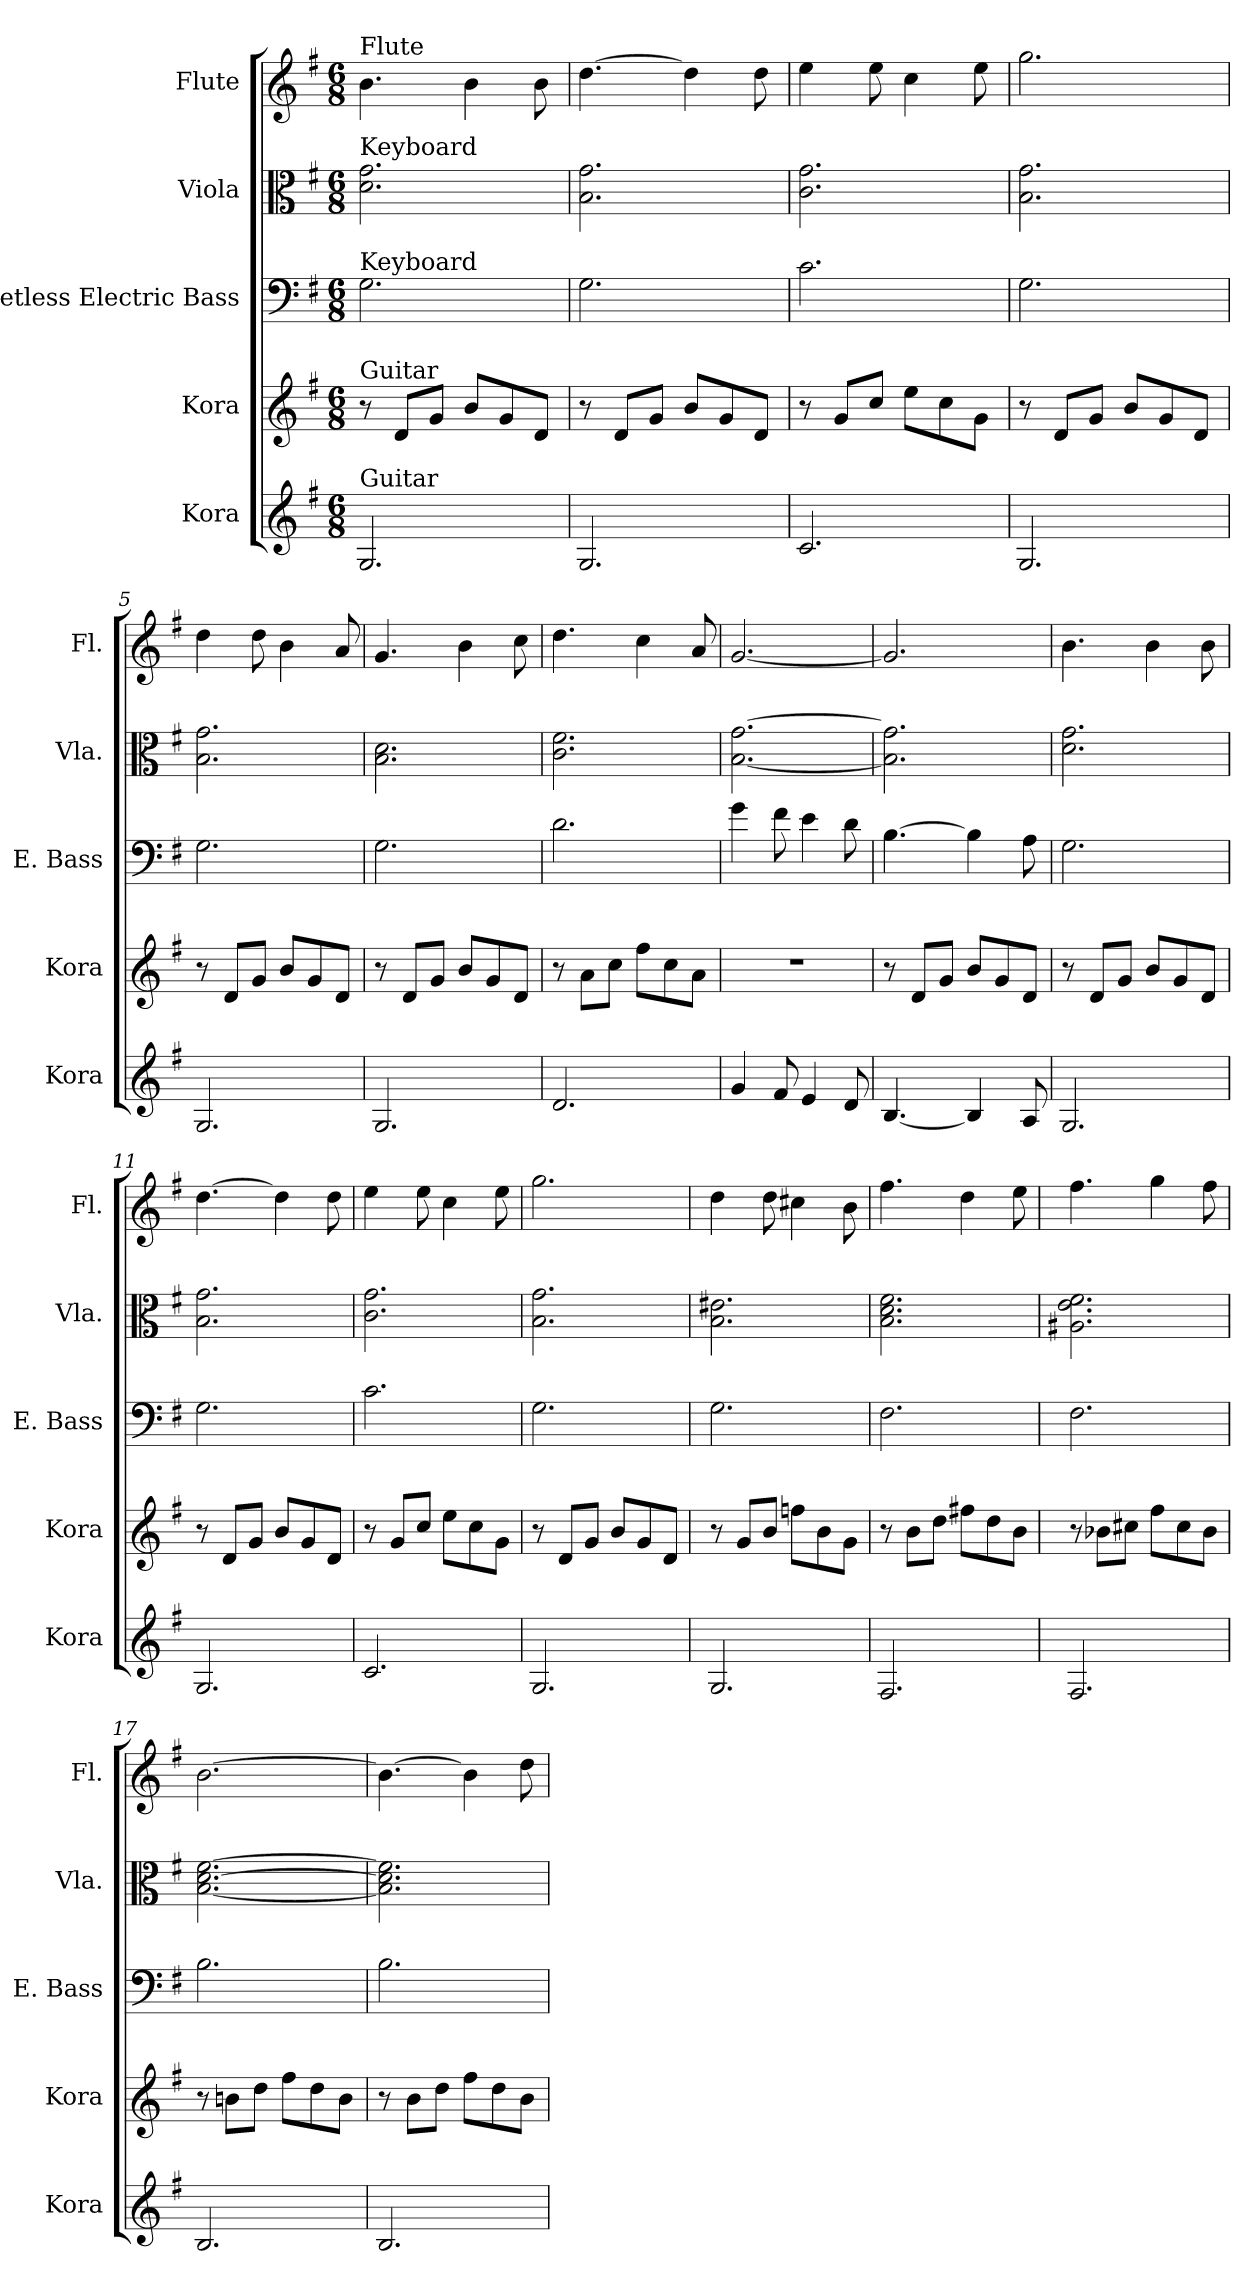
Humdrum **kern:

**kern	**kern	**kern	**kern	**kern
*part5	*part4	*part3	*part2	*part1
*staff5	*staff4	*staff3	*staff2	*staff1
*I"Kora	*I"Kora	*I"Fretless Electric Bass	*I"Viola	*I"Flute
*I'Kora	*I'Kora	*I'E. Bass	*I'Vla.	*I'Fl.
!!LO:PB:g=z
*clefG2	*clefG2	*clefF4	*clefC3	*clefG2
*ITrd7c12	*ITrd7c12	*ITrd7c12	*	*
*k[f#]	*k[f#]	*k[f#]	*k[f#]	*k[f#]
*G:	*G:	*G:	*G:	*G:
*M6/8	*M6/8	*M6/8	*M6/8	*M6/8
=1	=1	=1	=1	=1
!	!	!	!	!LO:TX:a:t=Flute
!	!	!	!LO:TX:a:t=Keyboard	!
!	!	!LO:TX:a:t=Keyboard	!	!
!	!LO:TX:a:t=Guitar	!	!	!
!LO:TX:a:t=Guitar	!	!	!	!
2.GGi/	8r	2.GGi\	2.di\ 2.gi	4.bi\
.	8Di/L	.	.	.
.	8Gi/J	.	.	.
.	8Bi/L	.	.	4bi\
.	8Gi/	.	.	.
.	8Di/J	.	.	8bi\
=2	=2	=2	=2	=2
2.GGi/	8r	2.GGi\	2.Bi\ 2.gi	[>4.ddi\
.	8Di/L	.	.	.
.	8Gi/J	.	.	.
.	8Bi/L	.	.	4ddi\]
.	8Gi/	.	.	.
.	8Di/J	.	.	8ddi\
=3	=3	=3	=3	=3
2.Ci/	8r	2.Ci\	2.ci\ 2.gi	4eei\
.	8Gi/L	.	.	.
.	8ci/J	.	.	8eei\
.	8ei\L	.	.	4cci\
.	8ci\	.	.	.
.	8Gi\J	.	.	8eei\
=4	=4	=4	=4	=4
2.GGi/	8r	2.GGi\	2.Bi\ 2.gi	2.ggi\
.	8Di/L	.	.	.
.	8Gi/J	.	.	.
.	8Bi/L	.	.	.
.	8Gi/	.	.	.
.	8Di/J	.	.	.
!!LO:LB:g=z
=5	=5	=5	=5	=5
2.GGi/	8r	2.GGi\	2.Bi\ 2.gi	4ddi\
.	8Di/L	.	.	.
.	8Gi/J	.	.	8ddi\
.	8Bi/L	.	.	4bi\
.	8Gi/	.	.	.
.	8Di/J	.	.	8ai/
=6	=6	=6	=6	=6
2.GGi/	8r	2.GGi\	2.Bi\ 2.di	4.gi/
.	8Di/L	.	.	.
.	8Gi/J	.	.	.
.	8Bi/L	.	.	4bi\
.	8Gi/	.	.	.
.	8Di/J	.	.	8cci\
=7	=7	=7	=7	=7
2.Di/	8r	2.Di\	2.ci\ 2.f#i	4.ddi\
.	8Ai\L	.	.	.
.	8ci\J	.	.	.
.	8f#i\L	.	.	4cci\
.	8ci\	.	.	.
.	8Ai\J	.	.	8ai/
=8	=8	=8	=8	=8
!	!LO:N:vis=1	!	!	!
4Gi/	2.r	4Gi\	[<2.Bi\ [>2.gi	[<2.gi/
8F#i/	.	8F#i\	.	.
4Ei/	.	4Ei\	.	.
8Di/	.	8Di\	.	.
=9	=9	=9	=9	=9
[<4.BBi/	8r	[>4.BBi\	2.Bi\] 2.gi]	2.gi/]
.	8Di/L	.	.	.
.	8Gi/J	.	.	.
4BBi/]	8Bi/L	4BBi\]	.	.
.	8Gi/	.	.	.
8AAi/	8Di/J	8AAi\	.	.
!!LO:PB:g=z
=10	=10	=10	=10	=10
2.GGi/	8r	2.GGi\	2.di\ 2.gi	4.bi\
.	8Di/L	.	.	.
.	8Gi/J	.	.	.
.	8Bi/L	.	.	4bi\
.	8Gi/	.	.	.
.	8Di/J	.	.	8bi\
=11	=11	=11	=11	=11
2.GGi/	8r	2.GGi\	2.Bi\ 2.gi	[>4.ddi\
.	8Di/L	.	.	.
.	8Gi/J	.	.	.
.	8Bi/L	.	.	4ddi\]
.	8Gi/	.	.	.
.	8Di/J	.	.	8ddi\
=12	=12	=12	=12	=12
2.Ci/	8r	2.Ci\	2.ci\ 2.gi	4eei\
.	8Gi/L	.	.	.
.	8ci/J	.	.	8eei\
.	8ei\L	.	.	4cci\
.	8ci\	.	.	.
.	8Gi\J	.	.	8eei\
=13	=13	=13	=13	=13
2.GGi/	8r	2.GGi\	2.Bi\ 2.gi	2.ggi\
.	8Di/L	.	.	.
.	8Gi/J	.	.	.
.	8Bi/L	.	.	.
.	8Gi/	.	.	.
.	8Di/J	.	.	.
=14	=14	=14	=14	=14
2.GGi/	8r	2.GGi\	2.Bi\ 2.e#Xi	4ddi\
.	8Gi/L	.	.	.
.	8Bi/J	.	.	8ddi\
.	8fni\L	.	.	4cc#Xi\
.	8Bi\	.	.	.
.	8Gi\J	.	.	8bi\
!!LO:LB:g=z
=15	=15	=15	=15	=15
2.FF#i/	8r	2.FF#i\	2.Bi\ 2.di 2.f#i	4.ff#i\
.	8Bi\L	.	.	.
.	8di\J	.	.	.
.	8f#Xi\L	.	.	4ddi\
.	8di\	.	.	.
.	8Bi\J	.	.	8eei\
=16	=16	=16	=16	=16
2.FF#i/	8r	2.FF#i\	2.A#Xi\ 2.ei 2.f#i	4.ff#i\
.	8B-Xi\L	.	.	.
.	8c#Xi\J	.	.	.
.	8f#i\L	.	.	4ggi\
.	8c#i\	.	.	.
.	8B-i\J	.	.	8ff#i\
=17	=17	=17	=17	=17
2.BBi/	8r	2.BBi\	[<2.Bi\ [>2.di [>2.f#i	[>2.bi\
.	8Bni\L	.	.	.
.	8di\J	.	.	.
.	8f#i\L	.	.	.
.	8di\	.	.	.
.	8Bi\J	.	.	.
=18	=18	=18	=18	=18
2.BBi/	8r	2.BBi\	2.Bi\] 2.di] 2.f#i]	4.bi\_>
.	8Bi\L	.	.	.
.	8di\J	.	.	.
.	8f#i\L	.	.	4bi\]
.	8di\	.	.	.
.	8Bi\J	.	.	8ddi\
=	=	=	=	=
*-	*-	*-	*-	*-
